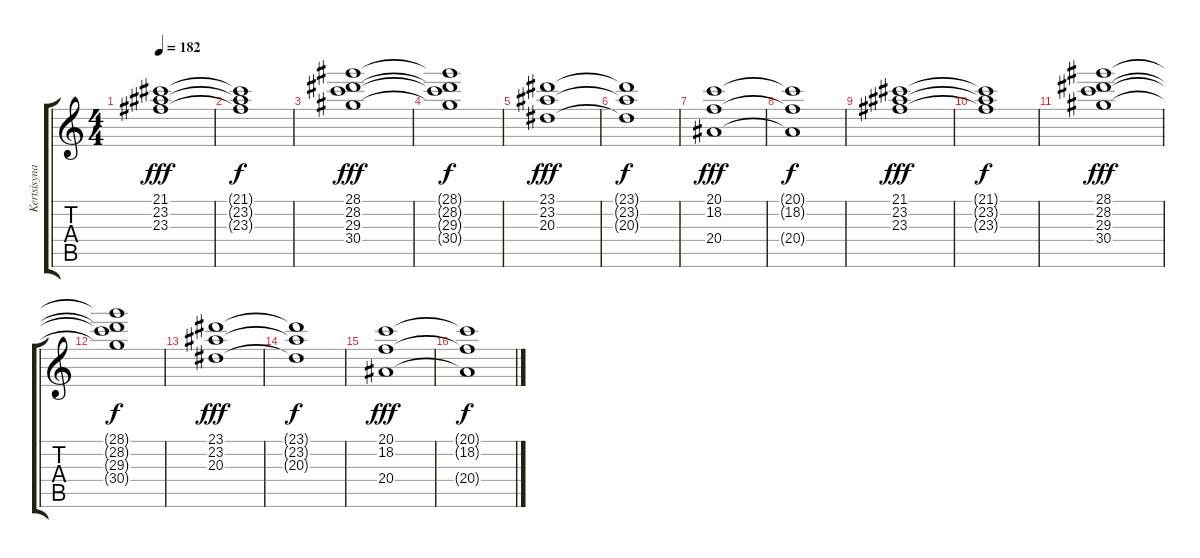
\track ("Kertsisyna" "Kertsisyna") {instrument pad4choir}
\staff {score tabs}
\tuning (E4 B3 G3 D3 A2 E2) {hide}
\ts (4 4)
\tempo 182
\clef g2
\ks c
(21.1 23.2 23.3).1{dy fff} |
(21.1{t} 23.2{t} 23.3{t}).1{dy f} |
(28.1 28.2 29.3 30.4).1{dy fff} |
(28.1{t} 28.2{t} 29.3{t} 30.4{t}).1{dy f} |
(23.1 23.2 20.3).1{dy fff} |
(23.1{t} 23.2{t} 20.3{t}).1{dy f} |
(20.1 18.2 20.4).1{dy fff} |
(20.1{t} 18.2{t} 20.4{t}).1{dy f} |
(21.1 23.2 23.3).1{dy fff} |
(21.1{t} 23.2{t} 23.3{t}).1{dy f} |
(28.1 28.2 29.3 30.4).1{dy fff} |
(28.1{t} 28.2{t} 29.3{t} 30.4{t}).1{dy f} |
(23.1 23.2 20.3).1{dy fff} |
(23.1{t} 23.2{t} 20.3{t}).1{dy f} |
(20.1 18.2 20.4).1{dy fff} |
(20.1{t} 18.2{t} 20.4{t}).1{dy f}
